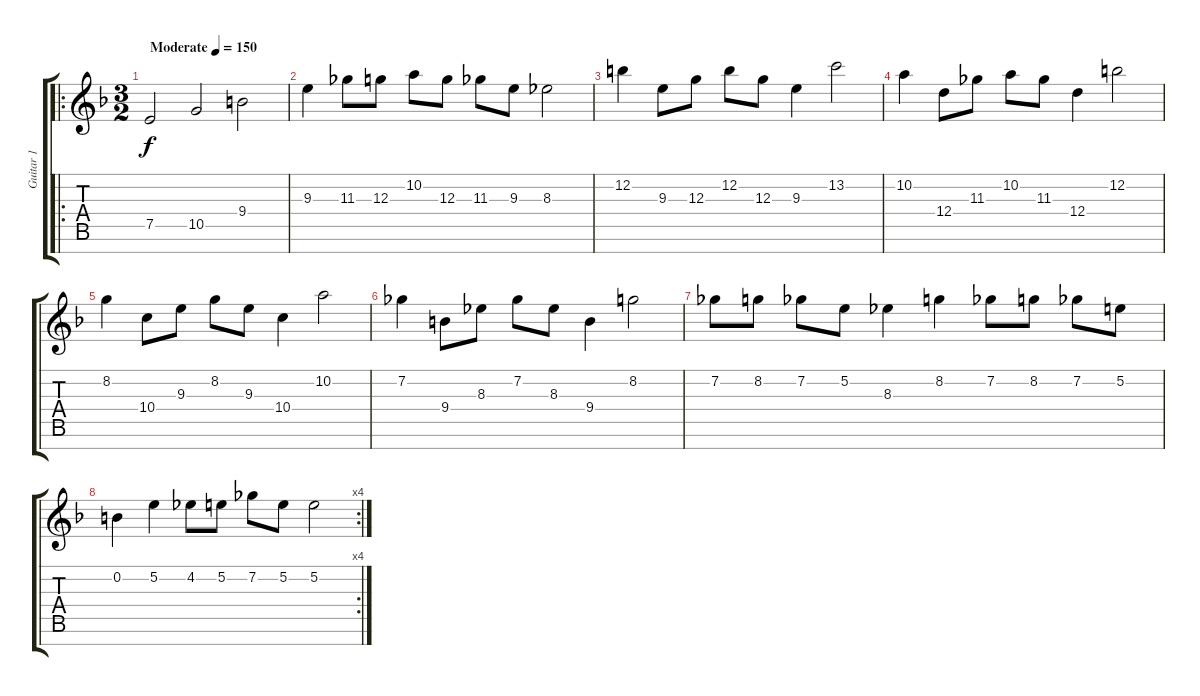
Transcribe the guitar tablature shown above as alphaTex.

\track ("Guitar 1" "Guitar 1") {instrument acousticguitarnylon}
\staff {score tabs}
\tuning (E4 B3 G3 D3 A2 E2 B1) {hide}
\ro
\ts (3 2)
\tempo (150 "Moderate")
\clef g2
\ks f
7.5.2{dy f instrument acousticguitarnylon} 10.5.2 9.4.2 |
9.3.4 11.3.8 12.3.8 10.2.8 12.3.8 11.3.8 9.3.8 8.3.2 |
12.2.4 9.3.8 12.3.8 12.2.8 12.3.8 9.3.4 13.2.2 |
10.2.4 12.4.8 11.3.8 10.2.8 11.3.8 12.4.4 12.2.2 |
8.2.4 10.4.8 9.3.8 8.2.8 9.3.8 10.4.4 10.2.2 |
7.2.4 9.4.8 8.3.8 7.2.8 8.3.8 9.4.4 8.2.2 |
7.2.8 8.2.8 7.2.8 5.2.8 8.3.4 8.2.4 7.2.8 8.2.8 7.2.8 5.2.8 |
\rc 4
0.2.4 5.2.4 4.2.8 5.2.8 7.2.8 5.2.8 5.2.2
